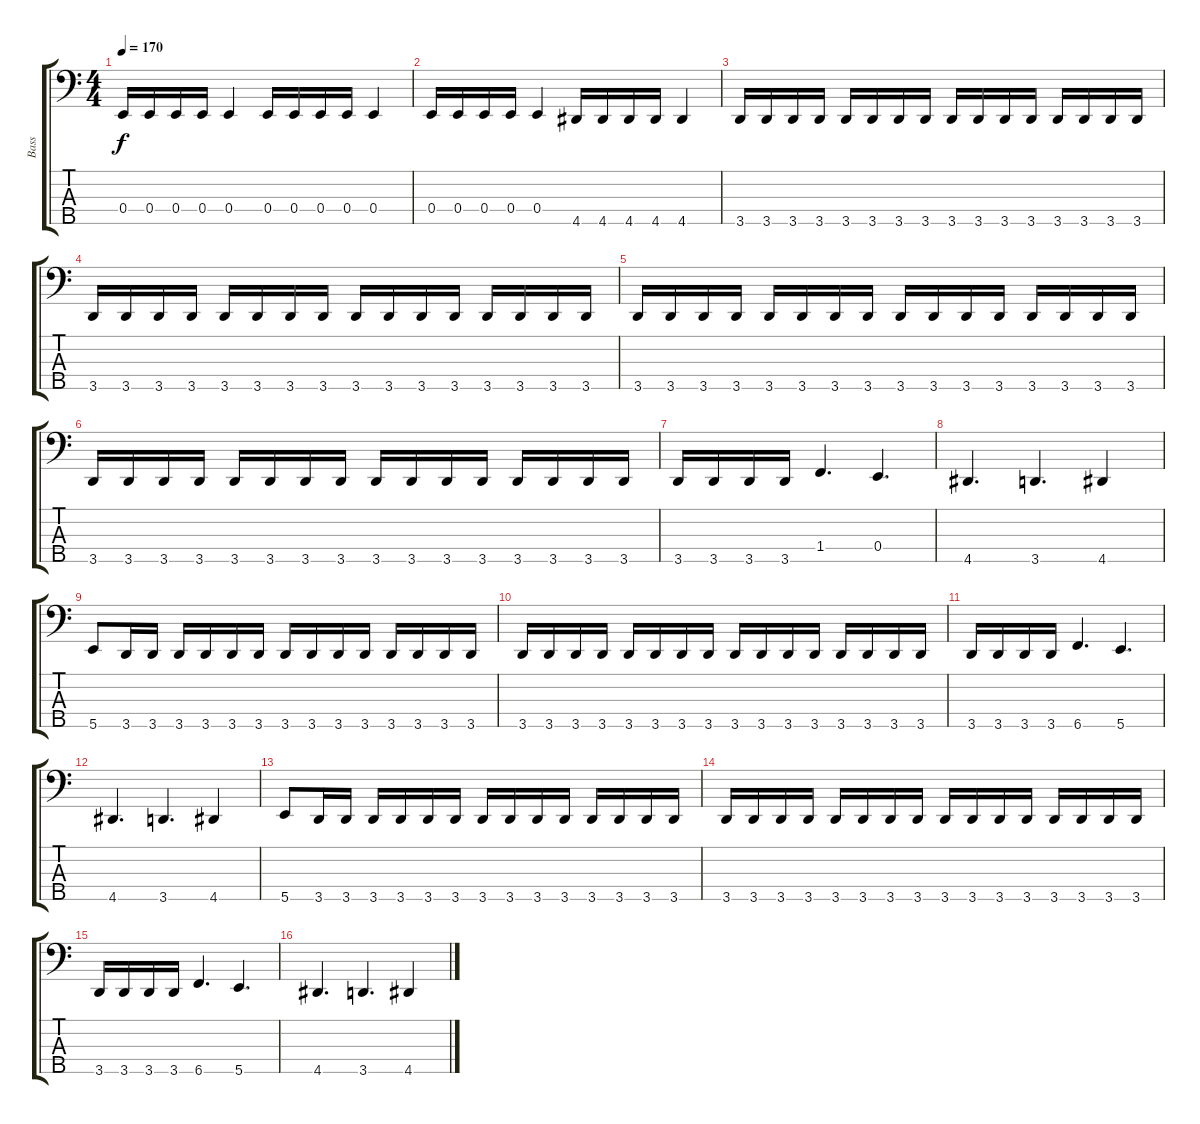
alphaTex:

\track ("Bass" "Bass") {instrument electricbassfinger}
\staff {score tabs}
\tuning (G2 D2 A1 E1 B0) {hide}
\ts (4 4)
\tempo 170
\clef f4
\ks c
0.4.16{dy f} 0.4.16 0.4.16 0.4.16 0.4.4 0.4.16 0.4.16 0.4.16 0.4.16 0.4.4 |
0.4.16 0.4.16 0.4.16 0.4.16 0.4.4 4.5.16 4.5.16 4.5.16 4.5.16 4.5.4 |
3.5.16 3.5.16 3.5.16 3.5.16 3.5.16 3.5.16 3.5.16 3.5.16 3.5.16 3.5.16 3.5.16 3.5.16 3.5.16 3.5.16 3.5.16 3.5.16 |
3.5.16 3.5.16 3.5.16 3.5.16 3.5.16 3.5.16 3.5.16 3.5.16 3.5.16 3.5.16 3.5.16 3.5.16 3.5.16 3.5.16 3.5.16 3.5.16 |
3.5.16 3.5.16 3.5.16 3.5.16 3.5.16 3.5.16 3.5.16 3.5.16 3.5.16 3.5.16 3.5.16 3.5.16 3.5.16 3.5.16 3.5.16 3.5.16 |
3.5.16 3.5.16 3.5.16 3.5.16 3.5.16 3.5.16 3.5.16 3.5.16 3.5.16 3.5.16 3.5.16 3.5.16 3.5.16 3.5.16 3.5.16 3.5.16 |
3.5.16 3.5.16 3.5.16 3.5.16 1.4.4{d} 0.4.4{d} |
4.5.4{d} 3.5.4{d} 4.5.4 |
5.5.8 3.5.16 3.5.16 3.5.16 3.5.16 3.5.16 3.5.16 3.5.16 3.5.16 3.5.16 3.5.16 3.5.16 3.5.16 3.5.16 3.5.16 |
3.5.16 3.5.16 3.5.16 3.5.16 3.5.16 3.5.16 3.5.16 3.5.16 3.5.16 3.5.16 3.5.16 3.5.16 3.5.16 3.5.16 3.5.16 3.5.16 |
3.5.16 3.5.16 3.5.16 3.5.16 6.5.4{d} 5.5.4{d} |
4.5.4{d} 3.5.4{d} 4.5.4 |
5.5.8 3.5.16 3.5.16 3.5.16 3.5.16 3.5.16 3.5.16 3.5.16 3.5.16 3.5.16 3.5.16 3.5.16 3.5.16 3.5.16 3.5.16 |
3.5.16 3.5.16 3.5.16 3.5.16 3.5.16 3.5.16 3.5.16 3.5.16 3.5.16 3.5.16 3.5.16 3.5.16 3.5.16 3.5.16 3.5.16 3.5.16 |
3.5.16 3.5.16 3.5.16 3.5.16 6.5.4{d} 5.5.4{d} |
4.5.4{d} 3.5.4{d} 4.5.4
